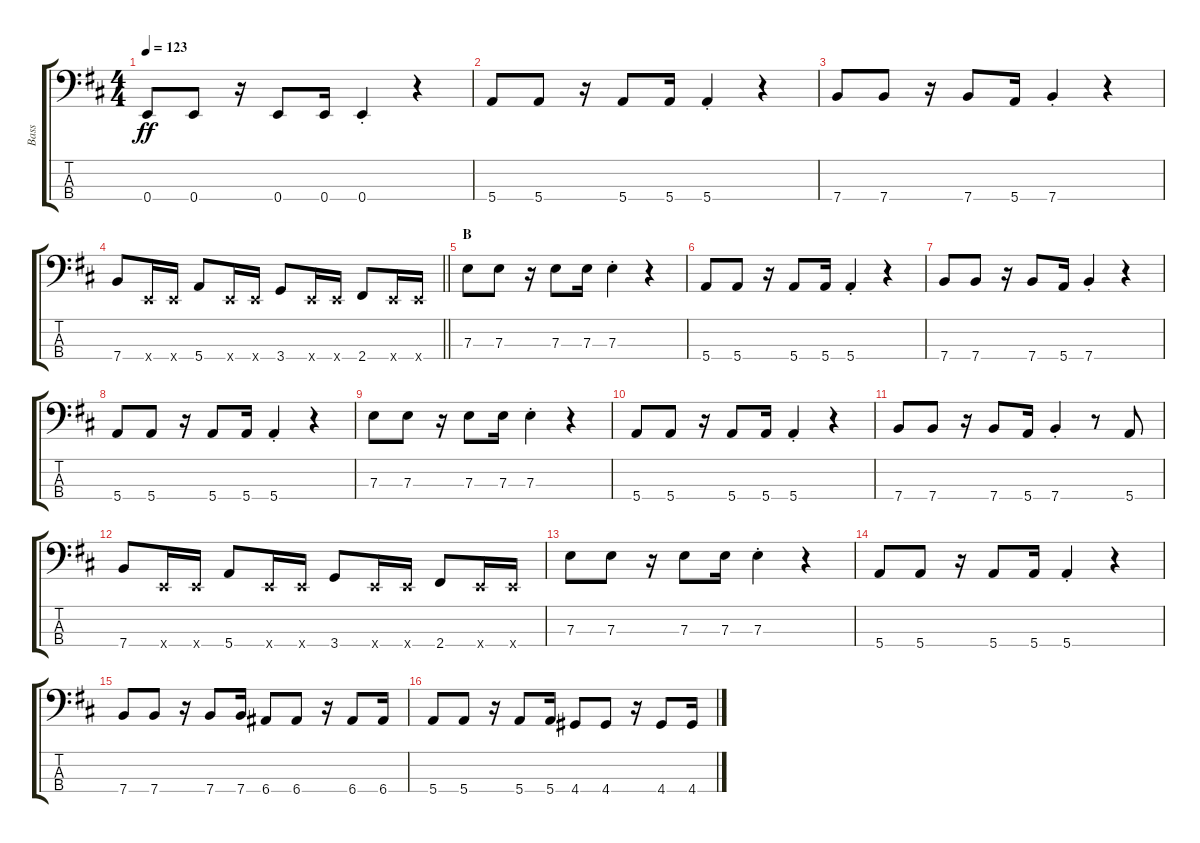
\track ("Bass" "Bass") {instrument electricbasspick}
\staff {score tabs}
\tuning (G2 D2 A1 E1) {hide}
\ts (4 4)
\tempo 123
\clef f4
\ks d
0.4.8{dy ff} 0.4.8 r.16 0.4.8 0.4.16 0.4{st}.4 r.4 |
5.4.8 5.4.8 r.16 5.4.8 5.4.16 5.4{st}.4 r.4 |
7.4.8 7.4.8 r.16 7.4.8 5.4.16 7.4{st}.4 r.4 |
\barLineRight lightlight
7.4.8 0.4{x}.16 0.4{x}.16 5.4.8 0.4{x}.16 0.4{x}.16 3.4.8 0.4{x}.16 0.4{x}.16 2.4.8 0.4{x}.16 0.4{x}.16 |
\section ("" "B")
7.3.8 7.3.8 r.16 7.3.8 7.3.16 7.3{st}.4 r.4 |
5.4.8 5.4.8 r.16 5.4.8 5.4.16 5.4{st}.4 r.4 |
7.4.8 7.4.8 r.16 7.4.8 5.4.16 7.4{st}.4 r.4 |
5.4.8 5.4.8 r.16 5.4.8 5.4.16 5.4{st}.4 r.4 |
7.3.8 7.3.8 r.16 7.3.8 7.3.16 7.3{st}.4 r.4 |
5.4.8 5.4.8 r.16 5.4.8 5.4.16 5.4{st}.4 r.4 |
7.4.8 7.4.8 r.16 7.4.8 5.4.16 7.4{st}.4 r.8 5.4.8 |
7.4.8 0.4{x}.16 0.4{x}.16 5.4.8 0.4{x}.16 0.4{x}.16 3.4.8 0.4{x}.16 0.4{x}.16 2.4.8 0.4{x}.16 0.4{x}.16 |
7.3.8 7.3.8 r.16 7.3.8 7.3.16 7.3{st}.4 r.4 |
5.4.8 5.4.8 r.16 5.4.8 5.4.16 5.4{st}.4 r.4 |
7.4.8 7.4.8 r.16 7.4.8 7.4.16 6.4.8 6.4.8 r.16 6.4.8 6.4.16 |
5.4.8 5.4.8 r.16 5.4.8 5.4.16 4.4.8 4.4.8 r.16 4.4.8 4.4.16
